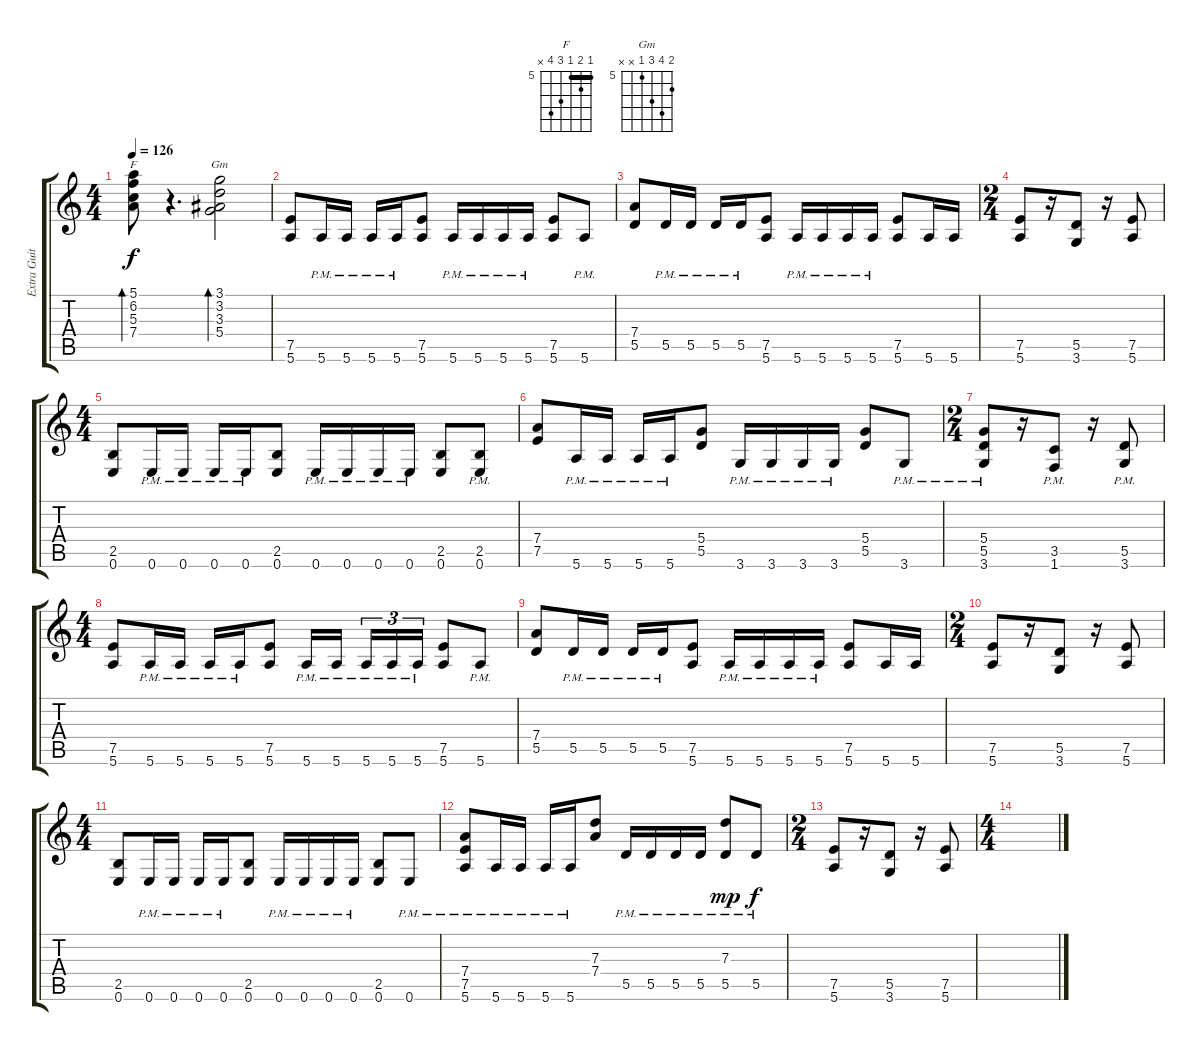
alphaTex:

\track ("Extra Guitar" "Extra Guit") {instrument electricguitarclean}
\staff {score tabs}
\tuning (E4 B3 G3 D3 A2 E2) {hide}
\chord ("F" 5 6 5 7 8 x) {firstfret 5 barre 5}
\chord ("Gm" 6 8 7 5 x x) {firstfret 5}
\ts (4 4)
\tempo 126
\clef g2
\ks c
(5.1 6.2 5.3 7.4).8{bd 120 ch "F" dy f} r.4{d} (3.1 3.2 3.3 5.4).2{bd 120 ch "Gm"} |
(7.5 5.6).8{volume 10 balance 14 instrument distortionguitar} 5.6{pm}.16 5.6{pm}.16 5.6{pm}.16 5.6{pm}.16 (7.5 5.6).8 5.6{pm}.16 5.6{pm}.16 5.6{pm}.16 5.6{pm}.16 (7.5 5.6).8 5.6{pm}.8 |
(7.4 5.5).8 5.5{pm}.16 5.5{pm}.16 5.5{pm}.16 5.5{pm}.16 (7.5 5.6).8 5.6{pm}.16 5.6{pm}.16 5.6{pm}.16 5.6{pm}.16 (7.5 5.6).8 5.6.16 5.6.16 |
\ts (2 4)
(7.5 5.6).8 r.16 (5.5 3.6).8 r.16 (7.5 5.6).8 |
\ts (4 4)
(2.5 0.6).8 0.6{pm}.16 0.6{pm}.16 0.6{pm}.16 0.6{pm}.16 (2.5 0.6).8 0.6{pm}.16 0.6{pm}.16 0.6{pm}.16 0.6{pm}.16 (2.5 0.6).8 (2.5{pm} 0.6{pm}).8 |
(7.4 7.5).8 5.6{pm}.16 5.6{pm}.16 5.6{pm}.16 5.6{pm}.16 (5.4 5.5).8 3.6{pm}.16 3.6{pm}.16 3.6{pm}.16 3.6{pm}.16 (5.4 5.5).8 3.6{pm}.8 |
\ts (2 4)
(5.4 5.5{pm} 3.6{pm}).8 r.16 (3.5{pm} 1.6{pm}).8 r.16 (5.5{pm} 3.6{pm}).8 |
\ts (4 4)
(7.5 5.6).8 5.6{pm}.16 5.6{pm}.16 5.6{pm}.16 5.6{pm}.16 (7.5 5.6).8 5.6{pm}.16 5.6{pm}.16 5.6{pm}.16{tu (3 2)} 5.6{pm}.16{tu (3 2)} 5.6{pm}.16{tu (3 2)} (7.5 5.6).8 5.6{pm}.8 |
(7.4 5.5).8 5.5{pm}.16 5.5{pm}.16 5.5{pm}.16 5.5{pm}.16 (7.5 5.6).8 5.6{pm}.16 5.6{pm}.16 5.6{pm}.16 5.6{pm}.16 (7.5 5.6).8 5.6.16 5.6.16 |
\ts (2 4)
(7.5 5.6).8 r.16 (5.5 3.6).8 r.16 (7.5 5.6).8 |
\ts (4 4)
(2.5 0.6).8 0.6{pm}.16 0.6{pm}.16 0.6{pm}.16 0.6{pm}.16 (2.5 0.6).8 0.6{pm}.16 0.6{pm}.16 0.6{pm}.16 0.6{pm}.16 (2.5 0.6).8 0.6{pm}.8 |
(7.4 7.5 5.6{pm}).8 5.6{pm}.16 5.6{pm}.16 5.6{pm}.16 5.6{pm}.16 (7.3 7.4).8 5.5{pm}.16 5.5{pm}.16 5.5{pm}.16 5.5{pm}.16 (7.3{pm} 5.5{pm}).8{dy mp} 5.5{pm}.8{dy f} |
\ts (2 4)
(7.5 5.6).8 r.16 (5.5 3.6).8 r.16 (7.5 5.6).8 |
\ts (4 4)
